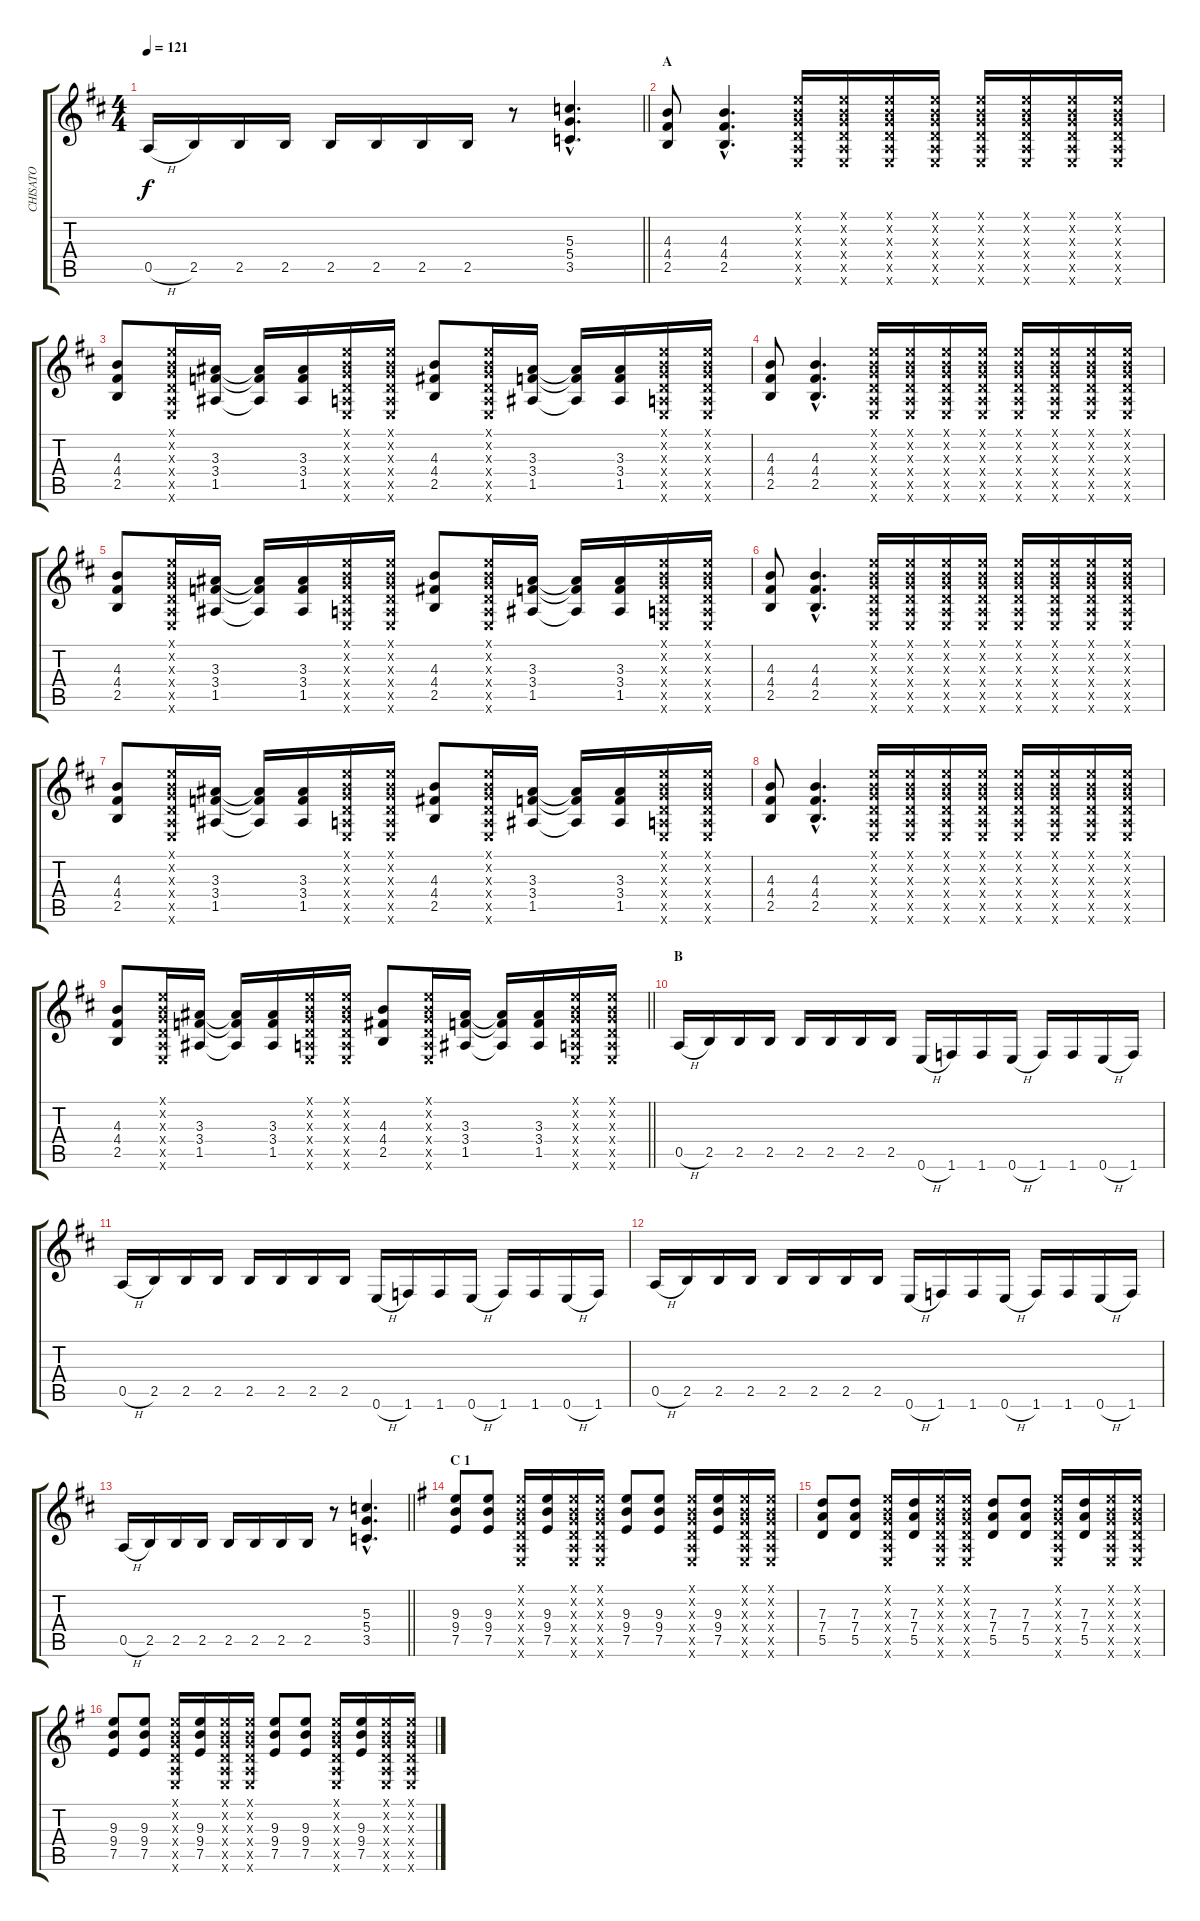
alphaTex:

\track ("CHISATO" "CHISATO") {instrument distortionguitar}
\staff {score tabs}
\tuning (E4 B3 G3 D3 A2 E2) {hide}
\ts (4 4)
\tempo 121
\clef g2
\barLineRight lightlight
\ks d
0.5{h}.16{dy f} 2.5.16 2.5.16 2.5.16 2.5.16 2.5.16 2.5.16 2.5.16 r.8 (5.3{hac} 5.4{hac} 3.5{hac}).4{d} |
\section ("" "A ")
(4.3 4.4 2.5).8 (4.3{hac} 4.4{hac} 2.5{hac}).4{d} (0.1{x} 0.2{x} 0.3{x} 0.4{x} 0.5{x} 0.6{x}).16 (0.1{x} 0.2{x} 0.3{x} 0.4{x} 0.5{x} 0.6{x}).16 (0.1{x} 0.2{x} 0.3{x} 0.4{x} 0.5{x} 0.6{x}).16 (0.1{x} 0.2{x} 0.3{x} 0.4{x} 0.5{x} 0.6{x}).16 (0.1{x} 0.2{x} 0.3{x} 0.4{x} 0.5{x} 0.6{x}).16 (0.1{x} 0.2{x} 0.3{x} 0.4{x} 0.5{x} 0.6{x}).16 (0.1{x} 0.2{x} 0.3{x} 0.4{x} 0.5{x} 0.6{x}).16 (0.1{x} 0.2{x} 0.3{x} 0.4{x} 0.5{x} 0.6{x}).16 |
(4.3 4.4 2.5).8 (0.1{x} 0.2{x} 0.3{x} 0.4{x} 0.5{x} 0.6{x}).16 (3.3 3.4 1.5).16 (3.3{t} 3.4{t} 1.5{t}).16 (3.3 3.4 1.5).16 (0.1{x} 0.2{x} 0.3{x} 0.4{x} 0.5{x} 0.6{x}).16 (0.1{x} 0.2{x} 0.3{x} 0.4{x} 0.5{x} 0.6{x}).16 (4.3 4.4 2.5).8 (0.1{x} 0.2{x} 0.3{x} 0.4{x} 0.5{x} 0.6{x}).16 (3.3 3.4 1.5).16 (3.3{t} 3.4{t} 1.5{t}).16 (3.3 3.4 1.5).16 (0.1{x} 0.2{x} 0.3{x} 0.4{x} 0.5{x} 0.6{x}).16 (0.1{x} 0.2{x} 0.3{x} 0.4{x} 0.5{x} 0.6{x}).16 |
(4.3 4.4 2.5).8 (4.3{hac} 4.4{hac} 2.5{hac}).4{d} (0.1{x} 0.2{x} 0.3{x} 0.4{x} 0.5{x} 0.6{x}).16 (0.1{x} 0.2{x} 0.3{x} 0.4{x} 0.5{x} 0.6{x}).16 (0.1{x} 0.2{x} 0.3{x} 0.4{x} 0.5{x} 0.6{x}).16 (0.1{x} 0.2{x} 0.3{x} 0.4{x} 0.5{x} 0.6{x}).16 (0.1{x} 0.2{x} 0.3{x} 0.4{x} 0.5{x} 0.6{x}).16 (0.1{x} 0.2{x} 0.3{x} 0.4{x} 0.5{x} 0.6{x}).16 (0.1{x} 0.2{x} 0.3{x} 0.4{x} 0.5{x} 0.6{x}).16 (0.1{x} 0.2{x} 0.3{x} 0.4{x} 0.5{x} 0.6{x}).16 |
(4.3 4.4 2.5).8 (0.1{x} 0.2{x} 0.3{x} 0.4{x} 0.5{x} 0.6{x}).16 (3.3 3.4 1.5).16 (3.3{t} 3.4{t} 1.5{t}).16 (3.3 3.4 1.5).16 (0.1{x} 0.2{x} 0.3{x} 0.4{x} 0.5{x} 0.6{x}).16 (0.1{x} 0.2{x} 0.3{x} 0.4{x} 0.5{x} 0.6{x}).16 (4.3 4.4 2.5).8 (0.1{x} 0.2{x} 0.3{x} 0.4{x} 0.5{x} 0.6{x}).16 (3.3 3.4 1.5).16 (3.3{t} 3.4{t} 1.5{t}).16 (3.3 3.4 1.5).16 (0.1{x} 0.2{x} 0.3{x} 0.4{x} 0.5{x} 0.6{x}).16 (0.1{x} 0.2{x} 0.3{x} 0.4{x} 0.5{x} 0.6{x}).16 |
(4.3 4.4 2.5).8 (4.3{hac} 4.4{hac} 2.5{hac}).4{d} (0.1{x} 0.2{x} 0.3{x} 0.4{x} 0.5{x} 0.6{x}).16 (0.1{x} 0.2{x} 0.3{x} 0.4{x} 0.5{x} 0.6{x}).16 (0.1{x} 0.2{x} 0.3{x} 0.4{x} 0.5{x} 0.6{x}).16 (0.1{x} 0.2{x} 0.3{x} 0.4{x} 0.5{x} 0.6{x}).16 (0.1{x} 0.2{x} 0.3{x} 0.4{x} 0.5{x} 0.6{x}).16 (0.1{x} 0.2{x} 0.3{x} 0.4{x} 0.5{x} 0.6{x}).16 (0.1{x} 0.2{x} 0.3{x} 0.4{x} 0.5{x} 0.6{x}).16 (0.1{x} 0.2{x} 0.3{x} 0.4{x} 0.5{x} 0.6{x}).16 |
(4.3 4.4 2.5).8 (0.1{x} 0.2{x} 0.3{x} 0.4{x} 0.5{x} 0.6{x}).16 (3.3 3.4 1.5).16 (3.3{t} 3.4{t} 1.5{t}).16 (3.3 3.4 1.5).16 (0.1{x} 0.2{x} 0.3{x} 0.4{x} 0.5{x} 0.6{x}).16 (0.1{x} 0.2{x} 0.3{x} 0.4{x} 0.5{x} 0.6{x}).16 (4.3 4.4 2.5).8 (0.1{x} 0.2{x} 0.3{x} 0.4{x} 0.5{x} 0.6{x}).16 (3.3 3.4 1.5).16 (3.3{t} 3.4{t} 1.5{t}).16 (3.3 3.4 1.5).16 (0.1{x} 0.2{x} 0.3{x} 0.4{x} 0.5{x} 0.6{x}).16 (0.1{x} 0.2{x} 0.3{x} 0.4{x} 0.5{x} 0.6{x}).16 |
(4.3 4.4 2.5).8 (4.3{hac} 4.4{hac} 2.5{hac}).4{d} (0.1{x} 0.2{x} 0.3{x} 0.4{x} 0.5{x} 0.6{x}).16 (0.1{x} 0.2{x} 0.3{x} 0.4{x} 0.5{x} 0.6{x}).16 (0.1{x} 0.2{x} 0.3{x} 0.4{x} 0.5{x} 0.6{x}).16 (0.1{x} 0.2{x} 0.3{x} 0.4{x} 0.5{x} 0.6{x}).16 (0.1{x} 0.2{x} 0.3{x} 0.4{x} 0.5{x} 0.6{x}).16 (0.1{x} 0.2{x} 0.3{x} 0.4{x} 0.5{x} 0.6{x}).16 (0.1{x} 0.2{x} 0.3{x} 0.4{x} 0.5{x} 0.6{x}).16 (0.1{x} 0.2{x} 0.3{x} 0.4{x} 0.5{x} 0.6{x}).16 |
\barLineRight lightlight
(4.3 4.4 2.5).8 (0.1{x} 0.2{x} 0.3{x} 0.4{x} 0.5{x} 0.6{x}).16 (3.3 3.4 1.5).16 (3.3{t} 3.4{t} 1.5{t}).16 (3.3 3.4 1.5).16 (0.1{x} 0.2{x} 0.3{x} 0.4{x} 0.5{x} 0.6{x}).16 (0.1{x} 0.2{x} 0.3{x} 0.4{x} 0.5{x} 0.6{x}).16 (4.3 4.4 2.5).8 (0.1{x} 0.2{x} 0.3{x} 0.4{x} 0.5{x} 0.6{x}).16 (3.3 3.4 1.5).16 (3.3{t} 3.4{t} 1.5{t}).16 (3.3 3.4 1.5).16 (0.1{x} 0.2{x} 0.3{x} 0.4{x} 0.5{x} 0.6{x}).16 (0.1{x} 0.2{x} 0.3{x} 0.4{x} 0.5{x} 0.6{x}).16 |
\section ("" "B ")
0.5{h}.16 2.5.16 2.5.16 2.5.16 2.5.16 2.5.16 2.5.16 2.5.16 0.6{h}.16 1.6.16 1.6.16 0.6{h}.16 1.6.16 1.6.16 0.6{h}.16 1.6.16 |
0.5{h}.16 2.5.16 2.5.16 2.5.16 2.5.16 2.5.16 2.5.16 2.5.16 0.6{h}.16 1.6.16 1.6.16 0.6{h}.16 1.6.16 1.6.16 0.6{h}.16 1.6.16 |
0.5{h}.16 2.5.16 2.5.16 2.5.16 2.5.16 2.5.16 2.5.16 2.5.16 0.6{h}.16 1.6.16 1.6.16 0.6{h}.16 1.6.16 1.6.16 0.6{h}.16 1.6.16 |
\barLineRight lightlight
0.5{h}.16 2.5.16 2.5.16 2.5.16 2.5.16 2.5.16 2.5.16 2.5.16 r.8 (5.3{hac} 5.4{hac} 3.5{hac}).4{d} |
\section ("" "C 1")
\ks g
(9.3 9.4 7.5).8 (9.3 9.4 7.5).8 (0.1{x} 0.2{x} 0.3{x} 0.4{x} 0.5{x} 0.6{x}).16 (9.3 9.4 7.5).16 (0.1{x} 0.2{x} 0.3{x} 0.4{x} 0.5{x} 0.6{x}).16 (0.1{x} 0.2{x} 0.3{x} 0.4{x} 0.5{x} 0.6{x}).16 (9.3 9.4 7.5).8 (9.3 9.4 7.5).8 (0.1{x} 0.2{x} 0.3{x} 0.4{x} 0.5{x} 0.6{x}).16 (9.3 9.4 7.5).16 (0.1{x} 0.2{x} 0.3{x} 0.4{x} 0.5{x} 0.6{x}).16 (0.1{x} 0.2{x} 0.3{x} 0.4{x} 0.5{x} 0.6{x}).16 |
(7.3 7.4 5.5).8 (7.3 7.4 5.5).8 (0.1{x} 0.2{x} 0.3{x} 0.4{x} 0.5{x} 0.6{x}).16 (7.3 7.4 5.5).16 (0.1{x} 0.2{x} 0.3{x} 0.4{x} 0.5{x} 0.6{x}).16 (0.1{x} 0.2{x} 0.3{x} 0.4{x} 0.5{x} 0.6{x}).16 (7.3 7.4 5.5).8 (7.3 7.4 5.5).8 (0.1{x} 0.2{x} 0.3{x} 0.4{x} 0.5{x} 0.6{x}).16 (7.3 7.4 5.5).16 (0.1{x} 0.2{x} 0.3{x} 0.4{x} 0.5{x} 0.6{x}).16 (0.1{x} 0.2{x} 0.3{x} 0.4{x} 0.5{x} 0.6{x}).16 |
(9.3 9.4 7.5).8 (9.3 9.4 7.5).8 (0.1{x} 0.2{x} 0.3{x} 0.4{x} 0.5{x} 0.6{x}).16 (9.3 9.4 7.5).16 (0.1{x} 0.2{x} 0.3{x} 0.4{x} 0.5{x} 0.6{x}).16 (0.1{x} 0.2{x} 0.3{x} 0.4{x} 0.5{x} 0.6{x}).16 (9.3 9.4 7.5).8 (9.3 9.4 7.5).8 (0.1{x} 0.2{x} 0.3{x} 0.4{x} 0.5{x} 0.6{x}).16 (9.3 9.4 7.5).16 (0.1{x} 0.2{x} 0.3{x} 0.4{x} 0.5{x} 0.6{x}).16 (0.1{x} 0.2{x} 0.3{x} 0.4{x} 0.5{x} 0.6{x}).16
